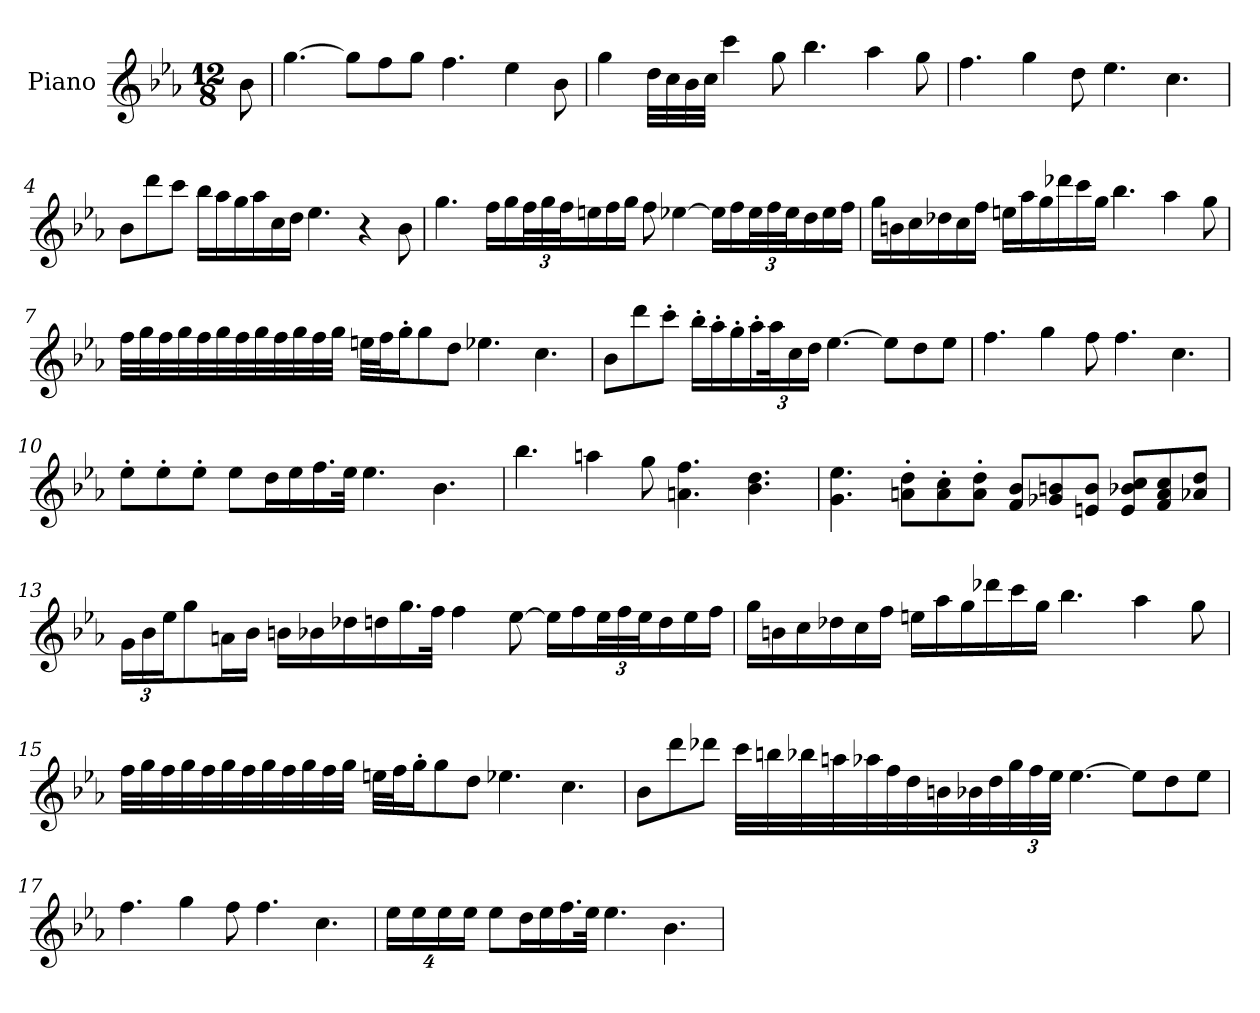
**kern
*part1
*staff1
*I"Piano
*I'Pno.
*clefG2
*k[b-e-a-]
*M12/8
*MM60
=
8b-\
=1
[4.gg\
8gg\L]
8ff\
8gg\J
4.ff\
4ee-\
8b-\
=2
4gg\
32dd\LLL
32cc\
32b-\
32cc\JJJ
4ccc\
8gg\
4.bb-\
4aa-\
8gg\
=3
4.ff\
4gg\
8dd\
4.ee-\
4.cc\
=4
8b-\L
8ddd\
8ccc\J
16bb-\LL
16aa-\
16gg\
16aa-\
16cc\
16dd\JJ
4.ee-\
4r
8b-\
!!LO:LB:g=z
=5
4.gg\
16ff\LL
16gg\
*Xbrackettup
48ff\L
48gg\
48ff\J
16een\
16ff\
16gg\JJ
8ff\
[4ee-X\
16ee-\LL]
16ff\
48ee-\L
48ff\
48ee-\J
16dd\
16ee-\
16ff\JJ
=6
16gg\LL
16bn\
16cc\
16dd-X\
16cc\
16ff\JJ
16een\LL
16aa-\
16gg\
16ddd-X\
16ccc\
16gg\JJ
4.bb-\
4aa-\
8gg\
!!LO:LB:g=z
=7
32ff\LLL
32gg\
32ff\
32gg\
32ff\
32gg\
32ff\
32gg\
32ff\
32gg\
32ff\
32gg\JJJ
32een\LLL
32ff\J
16gg'\J
8gg\
8dd\J
4.ee-X\
4.cc\
=8
8b-\L
8ddd\
8ccc'\J
16bb-'\LL
16aa-'\
16gg'\
16aa-'\
48aa-\K
24cc\
16dd\JJ
[4.ee-\
8ee-\L]
8dd\
8ee-\J
=9
4.ff\
4gg\
8ff\
4.ff\
4.cc\
!!LO:LB:g=z
=10
8ee-'\L
8ee-'\
8ee-'\J
8ee-\L
16dd\L
16ee-\
16.ff\
32ee-\JJk
4.ee-\
4.b-\
=11
4.bb-\
4aan\
8gg\
4.an\ 4.ff\
4.b-\ 4.dd\
=12
4.g\ 4.ee-\
8an\' 8dd\'L
8a\' 8cc\'
8a\' 8dd\'J
8f/ 8b-/L
8g-X/ 8bn/
8en/ 8b/J
8e/ 8b-X/ 8cc/L
8f/ 8a/ 8cc/
8a-X/ 8dd/J
!!LO:LB:g=z
=13
24g\LL
24b-\
24ee-\J
8gg\
16an\L
16b-\JJ
16bn\LL
16b-X\
16dd-X\
16ddn\
16.gg\
32ff\JJk
4ff\
[8ee-\
16ee-\LL]
16ff\
48ee-\L
48ff\
48ee-\J
16dd\
16ee-\
16ff\JJ
=14
16gg\LL
16bn\
16cc\
16dd-X\
16cc\
16ff\JJ
16een\LL
16aa-\
16gg\
16ddd-X\
16ccc\
16gg\JJ
4.bb-\
4aa-\
8gg\
!!LO:LB:g=z
=15
32ff\LLL
32gg\
32ff\
32gg\
32ff\
32gg\
32ff\
32gg\
32ff\
32gg\
32ff\
32gg\JJJ
32een\LLL
32ff\J
16gg'\J
8gg\
8dd\J
4.ee-X\
4.cc\
=16
8b-\L
8ddd\
8ddd-X\J
32ccc\LLL
32bbn\
32bb-X\
32aan\
32aa-X\
32ff\
32dd\
32bn\
32b-X\
32dd\
48gg\
48ff\
48ee-\JJJ
[4.ee-\
8ee-\L]
8dd\
8ee-\J
!!LO:LB:g=z
=17
4.ff\
4gg\
8ff\
4.ff\
4.cc\
=18
32%3ee-\L
32%3ee-\
32%3ee-\
32%3ee-\J
8ee-\L
16dd\L
16ee-\
16.ff\
32ee-\JJk
4.ee-\
4.b-\
=
*-
